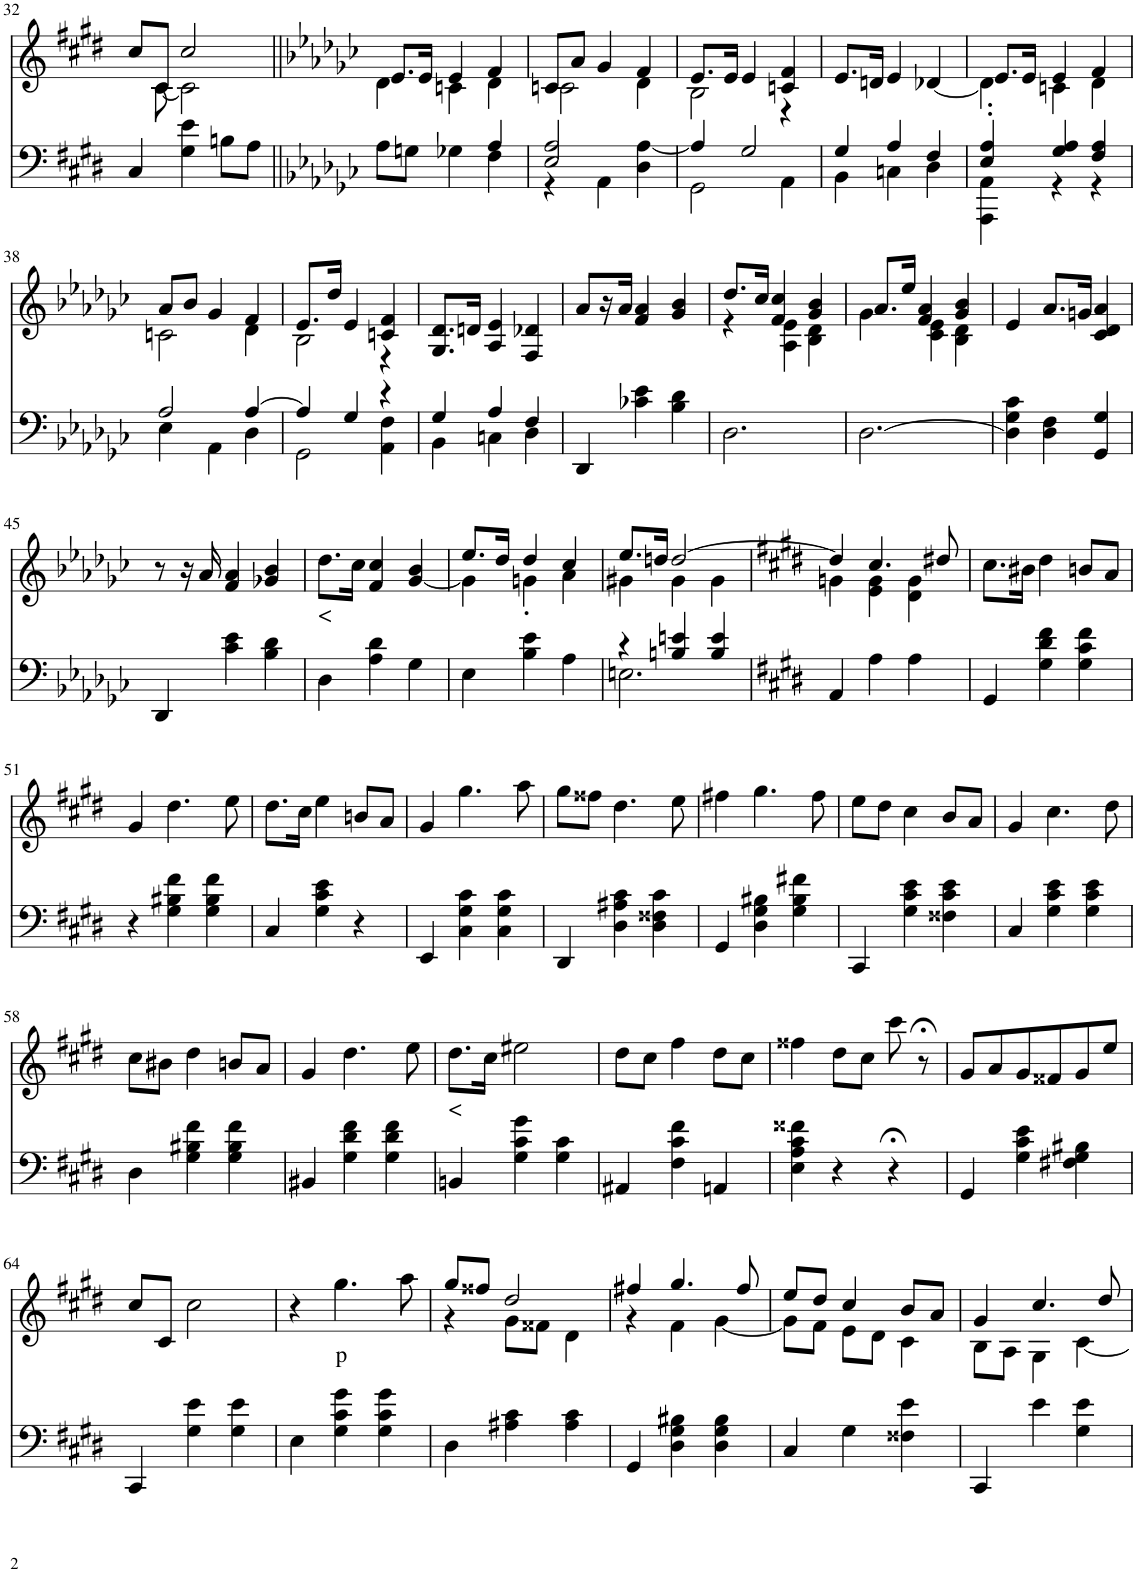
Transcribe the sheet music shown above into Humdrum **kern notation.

**kern	**kern	**text
*part2	*part1	*part1
*staff2	*staff1	*staff1
*I"Piano	*I"Piano	*
*I'Pno	*I'Pno	*
!!LO:PB:g=z
*clefF4	*clefG2	*
*k[f#c#g#d#]	*k[f#c#g#d#]	*
*c#:	*c#:	*
*M3/4	*M3/4	*
=32	=32	=32
*	*^	*
4C#/	8cc#/L	8ryy	.
.	8c#/J	[8c#\	.
4G#\ 4e\	2cc#/	2c#\]	.
8Bn\L	.	.	.
8A\J	.	.	.
=33||	=33||	=33||	=33||
*k[b-e-a-d-g-c-]	*k[b-e-a-d-g-c-]	*	*
*^	*	*	*
2ryy	8A-\L	8.e-/L	4d-\	.
.	8Gn\J	.	.	.
.	.	16e-/Jk	.	.
.	4G-X\	4e-/	4cn\	.
4A-/	4F\	4f/	4d-\	.
=34	=34	=34	=34	=34
2E-/ 2A-/	4r	8cn/L	2c\	.
.	.	8a-/J	.	.
.	4AA-\	4g-/	.	.
4ryy	4D-\ [4A-\	4f/	4d-\	.
=35	=35	=35	=35	=35
4A-/]	2GG-\	8.e-/L	2B-\	.
.	.	16e-/Jk	.	.
2G-/	.	4e-/	.	.
.	4AA-\	4cn/ 4f/	4r	.
*	*	*v	*v	*
=36	=36	=36	=36
4G-/	4BB-\	8.e-/L	.
.	.	16dn/Jk	.
4A-/	4Cn\	4e-/	.
4F/	4D-\	[4d-X/	.
=37	=37	=37	=37
*	*	*^	*
4E-/' 4A-/'	4AAA-\ 4AA-\	8.e-/L	4d-\]	.
.	.	16e-/Jk	.	.
4G-/ 4A-/	4r	4e-/	4cn\	.
4F/ 4A-/	4r	4f/	4d-\	.
!!LO:LB:g=z	!!
=38	=38	=38	=38	=38
2A-/	4E-\	8a-/L	2cn\	.
.	.	8b-/J	.	.
.	4AA-\	4g-/	.	.
[4A-/	4D-\	4f/	4d-\	.
=39	=39	=39	=39	=39
4A-/]	2GG-\	8.e-/L	2B-\	.
.	.	16dd-/Jk	.	.
4G-/	.	4e-/	.	.
4r	4AA-\ 4F\	4cn/ 4f/	4r	.
*	*	*v	*v	*
=40	=40	=40	=40
4G-/	4BB-\	8.G-/ 8.d-/L	.
.	.	16dn/Jk	.
4A-/	4Cn\	4A-/ 4e-/	.
4F/	4D-\	4F/ 4d-X/	.
*v	*v	*	*
=41	=41	=41
4DD-/	8a-/L	.
.	16r	.
.	16a-/JJ	.
4c-X\ 4e-\	4f/ 4a-/	.
4B-\ 4d-\	4g-/ 4b-/	.
=42	=42	=42
*	*^	*
2.D-\	8.dd-/L	4r	.
.	16cc-/Jk	.	.
.	4f/ 4cc-/	4A-\ 4e-\	.
.	4g-/ 4b-/	4B-\ 4d-\	.
=43	=43	=43	=43
[2.D-\	8.a-/L	4g-\	.
.	16ee-/Jk	.	.
.	4f/ 4a-/	4c-\ 4e-\	.
.	4g-/ 4b-/	4B-\ 4d-\	.
*	*v	*v	*
=44	=44	=44
4D-\] 4G-\ 4c-\	4e-/	.
4D-\ 4F\	8.a-/L	.
.	16gn/Jk	.
4GG-/ 4G-/	4c-/ 4d-/ 4a-/	.
!!LO:LB:g=z
=45	=45	=45
4DD-/	8r	.
.	16r	.
.	16a-/	.
4c-\ 4e-\	4f/ 4a-/	.
4B-\ 4d-\	4g-X/ 4b-/	.
=46	=46	=46
!	!	!LO:LY:b
4D-\	8.dd-\L	<
.	16cc-\Jk	.
4A-\ 4d-\	4f/ 4cc-/	.
4G-\	[4g-/ 4b-/	.
=47	=47	=47
*	*^	*
4E-\	8.ee-/L	4g-\]	.
.	16dd-/Jk	.	.
4B-\ 4e-\	4dd-/	4gn'\	.
4A-\	4cc-/	4a-\	.
=48	=48	=48	=48
*^	*	*	*
4r	2.En\	8.ee-/L	4g#X\	.
.	.	16ddn/Jk	.	.
4Bn/ 4en/	.	[2dd/	4g#\	.
4B/ 4e/	.	.	4g#\	.
*v	*v	*	*	*
=49	=49	=49	=49
*k[f#c#g#d#]	*k[f#c#g#d#]	*	*
4AA/	4dd/]	4gn\	.
4A\	4.cc#/	4e\ 4g\	.
4A\	.	4d#\ 4g\	.
.	8dd#X/	.	.
*	*v	*v	*
=50	=50	=50
4GG#/	8.cc#\L	.
.	16b#X\Jk	.
4G#\ 4d#\ 4f#\	4dd#\	.
4G#\ 4c#\ 4f#\	8bn/L	.
.	8a/J	.
!!LO:LB:g=z
=51	=51	=51
4r	4g#/	.
4G#\ 4B#X\ 4f#\	4.dd#\	.
4G#\ 4B#\ 4f#\	.	.
.	8ee\	.
=52	=52	=52
4C#/	8.dd#\L	.
.	16cc#\Jk	.
4G#\ 4c#\ 4e\	4ee\	.
4r	8bn/L	.
.	8a/J	.
=53	=53	=53
4EE/	4g#/	.
4C#\ 4G#\ 4c#\	4.gg#\	.
4C#\ 4G#\ 4c#\	.	.
.	8aa\	.
=54	=54	=54
4DD#/	8gg#\L	.
.	8ff##X\J	.
4D#\ 4A#X\ 4c#\	4.dd#\	.
4D#\ 4F##X\ 4c#\	.	.
.	8ee\	.
=55	=55	=55
4GG#/	4ff#X\	.
4D#\ 4G#\ 4B#X\	4.gg#\	.
4G#\ 4B#\ 4f#X\	.	.
.	8ff#\	.
=56	=56	=56
4CC#/	8ee\L	.
.	8dd#\J	.
4G#\ 4c#\ 4e\	4cc#\	.
4F##X\ 4c#\ 4e\	8b/L	.
.	8a/J	.
=57	=57	=57
4C#/	4g#/	.
4G#\ 4c#\ 4e\	4.cc#\	.
4G#\ 4c#\ 4e\	.	.
.	8dd#\	.
!!LO:LB:g=z
=58	=58	=58
4D#\	8cc#\L	.
.	8b#X\J	.
4G#\ 4B#X\ 4f#\	4dd#\	.
4G#\ 4B#\ 4f#\	8bn/L	.
.	8a/J	.
=59	=59	=59
4BB#X/	4g#/	.
4G#\ 4d#\ 4f#\	4.dd#\	.
4G#\ 4d#\ 4f#\	.	.
.	8ee\	.
=60	=60	=60
!	!	!LO:LY:b
4BBn/	8.dd#\L	<
.	16cc#\Jk	.
4G#\ 4c#\ 4g#\	2ee#X\	.
4G#\ 4c#\	.	.
=61	=61	=61
4AA#X/	8dd#\L	.
.	8cc#\J	.
4F#\ 4c#\ 4f#\	4ff#\	.
4AAn/	8dd#\L	.
.	8cc#\J	.
=62	=62	=62
4E\ 4A\ 4c#\ 4f##X\	4ff##X\	.
4r	8dd#\L	.
.	8cc#\J	.
4r;<	8ccc#\	.
.	8r;<	.
=63	=63	=63
4GG#/	8g#/L	.
.	8a/	.
4G#\ 4c#\ 4e\	8g#/	.
.	8f##X/	.
4F#X\ 4G#\ 4B#X\	8g#/	.
.	8ee/J	.
!!LO:LB:g=z
=64	=64	=64
4CC#/	8cc#/L	.
.	8c#/J	.
4G#\ 4e\	2cc#\	.
4G#\ 4e\	.	.
=65	=65	=65
4E\	4r	.
!	!	!LO:LY:b
4G#\ 4c#\ 4g#\	4.gg#\	p
4G#\ 4c#\ 4g#\	.	.
.	8aa\	.
=66	=66	=66
*	*^	*
4D#\	8gg#/L	4r	.
.	8ff##X/J	.	.
4A#X\ 4c#\	2dd#/	8g#\L	.
.	.	8f##X\J	.
4A#\ 4c#\	.	4d#\	.
=67	=67	=67	=67
4GG#/	4ff#X/	4r	.
4D#\ 4G#\ 4B#X\	4.gg#/	4f#\	.
4D#\ 4G#\ 4B#\	.	[4g#\	.
.	8ff#/	.	.
=68	=68	=68	=68
4C#/	8ee/L	8g#\L]	.
.	8dd#/J	8f#\J	.
4G#\	4cc#/	8e\L	.
.	.	8d#\J	.
4F##X\ 4e\	8b/L	4c#\	.
.	8a/J	.	.
=69	=69	=69	=69
4CC#/	4g#/	8B\L	.
.	.	8A\J	.
4e\	4.cc#/	4G#\	.
4G#\ 4e\	.	[4c#\	.
.	8dd#/	.	.
*	*v	*v	*
=	=	=
*-	*-	*-
